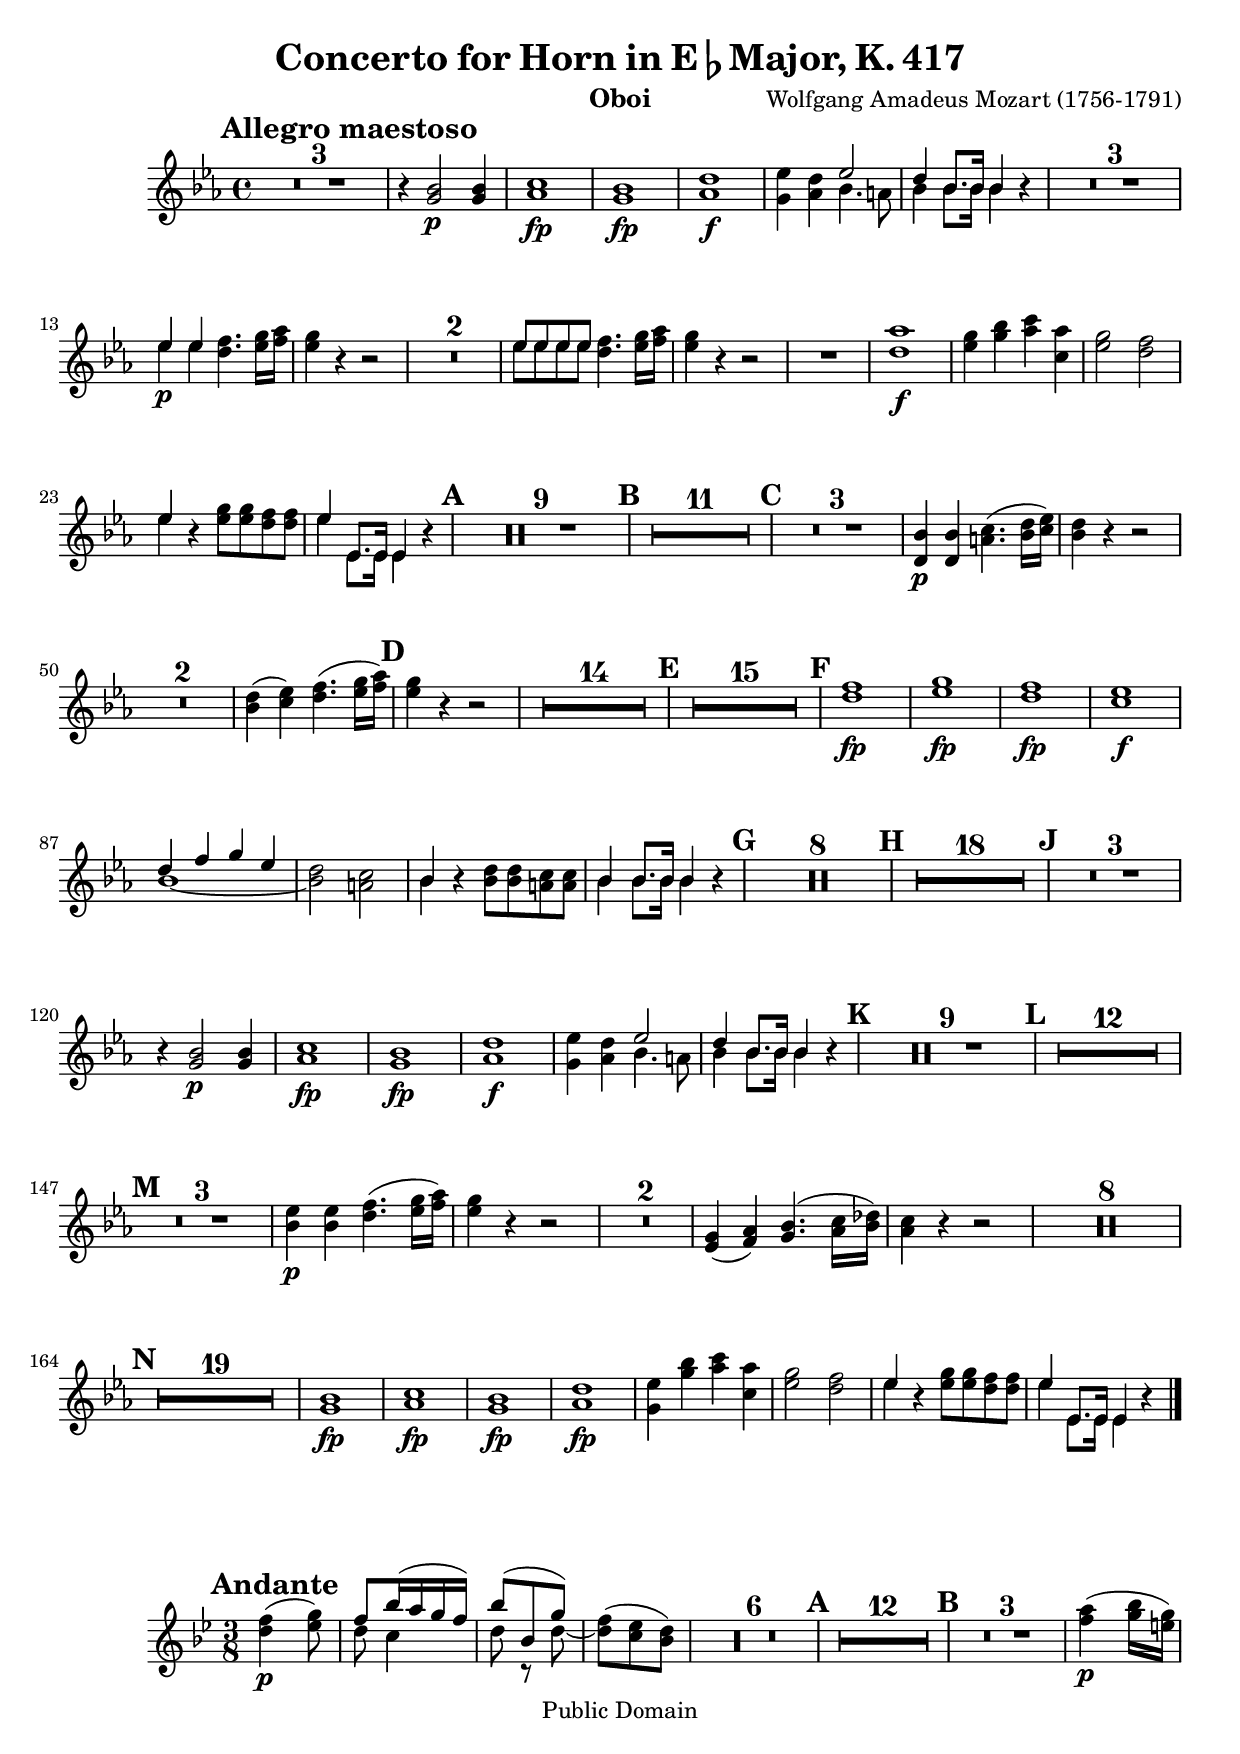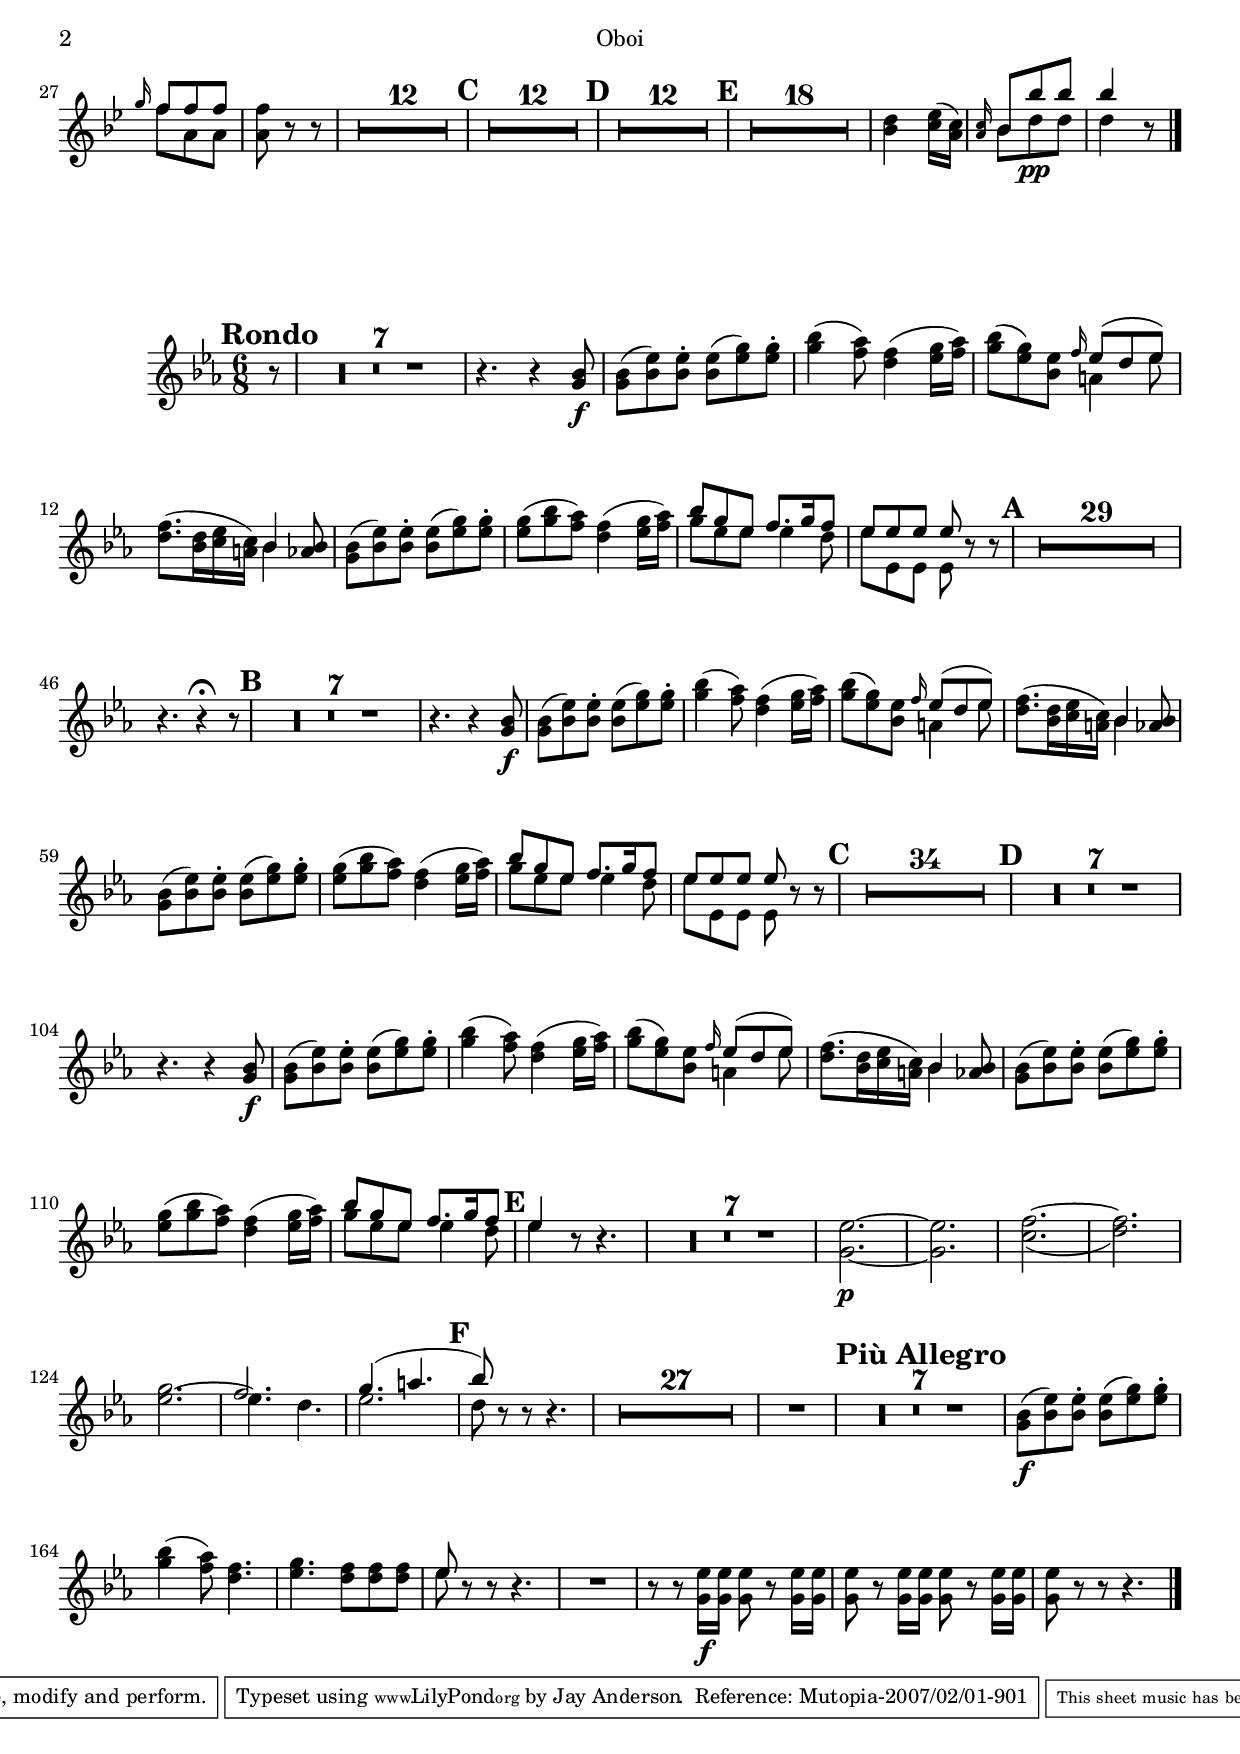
\version "2.11.12"

\include "defs.lyi"
oboesMvtI = \relative c''
{
  \key ees \major
  R1*3 |
  r4 <bes g>2\p <bes g>4 |
  <c aes>1\fp |
  <bes g>\fp |
  <d aes>\f |
  <ees g,>4 <d aes> << ees2 \\ {bes4. a8} >> |
  <<
    {d4 bes8. bes16 bes4}
    \\
    {bes4 bes8. bes16 bes4}
  >> r4 |
  R1*3 |
  << {ees4\p ees} \\ {ees ees} >> <f d>4. <g ees>16 <aes f> |
  <g ees>4 r r2 |
  R1*2 |
  << {ees8 ees ees ees} \\ {ees ees ees ees} >> <f d>4. <g ees>16 <aes f> |
  <g ees>4 r r2 |
  R1 |
  <aes d,>1\f |
  <g ees>4 <bes g> <c aes> <aes c,> |
  <g ees>2 <f d> |
  << ees4 \\ ees >> r <g ees>8 <g ees> <f d> <f d> |
  << {ees4 ees,8. ees16 ees4} \\ {ees'4 ees,8. ees16 ees4} >> r4 |

  %solo
  R1*23 |
  <bes' d,>4\p <bes d,> <c a>4.( <d bes>16 <ees c>) |
  <d bes>4 r r2 |
  R1*2 |
  <d bes>4( <ees c>) <f d>4.( <g ees>16 <aes f>) |
  <g ees>4 r r2 |
  R1*29 |

  %tutti
  <f d>1\fp |
  <g ees>1\fp |
  <f d>1\fp |
  <ees c>1\f |
  <<
    \new Voice {\voiceOne d4 f g ees}
    {\voiceTwo bes1~}
  >> \oneVoice |
  <d bes>2 <c a> |
  << bes4 \\ bes >> r <d bes>8 <d bes> <c a> <c a> |
  << {bes4 bes8. bes16 bes4} \\ {bes4 bes8. bes16 bes4} >> r4 |

  %solo
  R1*29 |
  r4 <bes g>2\p <bes g>4 |
  <c aes>1\fp |
  <bes g>\fp |
  <d aes>\f |
  <ees g,>4 <d aes> << ees2 \\ {bes4. a8} >> |
  <<
    {d4 bes8. bes16 bes4}
    \\
    {bes4 bes8. bes16 bes4}
  >> r4 |
  R1*24 |
  <ees bes>4\p <ees bes> <f d>4.( <g ees>16 <aes f>) |
  <g ees>4 r r2 |
  R1*2 |
  <g, ees>4( <aes f>) <bes g>4.( <c aes>16 <des bes>) |
  <c aes>4 r r2 |
  R1*27 |
  <bes g>1\fp |
  <c aes>\fp |
  <bes g>\fp |
  <d aes>\fp |
  <ees g,>4 <bes' g> <c aes> <aes c,> |
  <g ees>2 <f d> |
  << ees4 \\ ees >> r4 <g ees>8 <g ees> <f d> <f d> |
  << {ees4 ees,8. ees16 ees4} \\ {ees'4 ees,8. ees16 ees4} >> r4 |
}


\include "defs.lyi"

oboesMvtII = \relative c''
{
  \key bes \major
  <f d>4(\p <g ees>8) |
  <<
    \new Voice
    {
      \voiceOne
      f8 bes16( a g f) |
      bes8( bes, g') |
    }
    {
      \voiceTwo
      d8 c4 |
      d8 r d~ |
    }
  >> \oneVoice |
  <f d>8( <ees c> <d bes>) |
  R4.*21 |
  <a' f>4(\p <bes g>16 <g e>) |
  \grace g16
  <<
    \new Voice
    {
      \voiceOne
      f8 f f |
    }
    {
      \voiceTwo
      f8 a, a |
    }
  >> \oneVoice |
  <f' a,>8 r r |
  R4.*54 |
  <d bes>4 <ees c>16( <c a>) |
  \grace <c a>16
  <<
    \new Voice
    {
      \voiceOne
      bes8 bes' bes | bes4
    }
    {
      \voiceTwo
      bes,8 d\pp d | d4
    }
  >> \oneVoice r8 |
}


\include "defs.lyi"

oboesMvtIIIMain = \relative c''
{
  r4. r4 <bes g>8\f |
  <bes g>( <ees bes>) <ees bes>-. <ees bes>( <g ees>) <g ees>-. |
  <bes g>4( <aes f>8) <f d>4( <g ees>16 <aes f>) |
  <bes g>8( <g ees>) <ees bes> \grace f16 << {ees8( d ees)} \\ {a,4 ees'8} >> |
  %TODO: awkward tweak
  <f d>8.(
    \set stemLeftBeamCount = #1
    \set stemRightBeamCount = #2
    <d bes>16
    \set stemLeftBeamCount = #2
    <ees c> <c a>) << bes4 \\ bes >> <bes aes>8 |
  <bes g>( <ees bes>) <ees bes>-. <ees bes>( <g ees>) <g ees>-. |
  <g ees>( <bes g> <aes f>) <f d>4( <g ees>16 <aes f>) |
  <<
    {bes8 g ees f8. g16 f8}
    \\
    {g8 ees ees ees4 d8}
  >> |
}

oboesMvtIIIMainEnd = \relative c''
{
  <<
    {ees ees ees ees}
    \\
    {ees ees, ees ees}
  >> r8 r |
}

oboesMvtIII = \relative c''
{
  \key ees \major
  r8
  R2.*7 |
  \oboesMvtIIIMain
  \oboesMvtIIIMainEnd
  R2.*29 |
  r4. r4\fermata r8 |
  R2.*7 |
  \oboesMvtIIIMain
  \oboesMvtIIIMainEnd
  R2.*41 |
  \oboesMvtIIIMain
  << ees4 \\ ees >> r8 r4. |
  R2.*7 |
  <ees g,>2.~\p | <ees g,> |
  <f~ c>_( | <f d>) |
  <g ees>~ |
  <<
    \new Voice {\voiceOne f2.}
    {\voiceTwo ees4. d}
  >> \oneVoice
  <<
    {g4.( a | bes8)}
    \\
    {ees,2. | d8}
  >> r8 r r4. |
  R2.*35 |
  <bes g>8(\f <ees bes>) <ees bes>-. <ees bes>( <g ees>) <g ees>-. |
  <bes g>4( <aes f>8) <f d>4. |
  <g ees> <f d>8 <f d> <f d> |
  <<ees8 \\ ees>> r8 r r4. |
  R2. |
  r8 r <ees g,>16\f <ees g,> <ees g,>8
    \repeat unfold 3 {r <ees g,>16 <ees g,> <ees g,>8} r8 r r4. |
}



instrument = "Oboi"

\paper
{
  ragged-last-bottom = ##f
}

\book
{
  \include "Header.lyi"
  \score
  {
    \new Staff
    {
      \set Score.skipBars = ##t
      << \oboesMvtI \outlineMvtI >>
    }
  }
  \score
  {
    \new Staff
    {
      \set Score.skipBars = ##t
      << \oboesMvtII \outlineMvtII >>
    }
  }
  \score
  {
    \new Staff
    {
      \set Score.skipBars = ##t
      << \oboesMvtIII \outlineMvtIII >>
    }
  }
}

